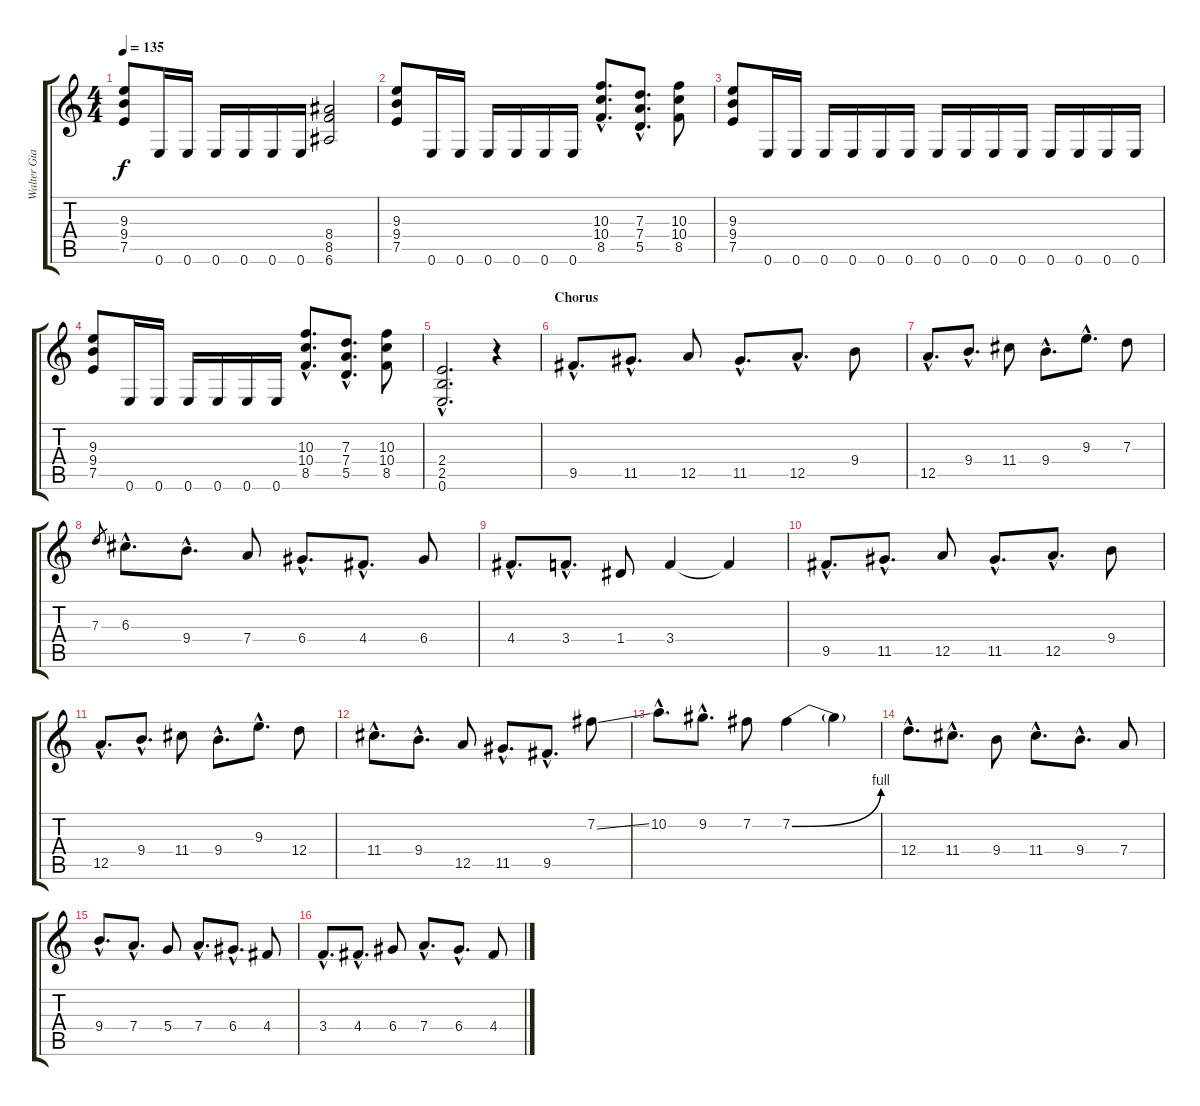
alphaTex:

\track ("Walter Giardino" "Walter Gia") {instrument overdrivenguitar}
\staff {score tabs}
\tuning (E4 B3 G3 D3 A2 E2) {hide}
\ts (4 4)
\tempo 135
\clef g2
\ks c
(9.3 9.4 7.5).8{dy f} 0.6.16 0.6.16 0.6.16 0.6.16 0.6.16 0.6.16 (8.4 8.5 6.6).2 |
(9.3 9.4 7.5).8 0.6.16 0.6.16 0.6.16 0.6.16 0.6.16 0.6.16 (10.3{hac} 10.4{hac} 8.5{hac}).8{d} (7.3{hac} 7.4{hac} 5.5{hac}).8{d} (10.3 10.4 8.5).8 |
(9.3 9.4 7.5).8 0.6.16 0.6.16 0.6.16 0.6.16 0.6.16 0.6.16 0.6.16 0.6.16 0.6.16 0.6.16 0.6.16 0.6.16 0.6.16 0.6.16 |
(9.3 9.4 7.5).8 0.6.16 0.6.16 0.6.16 0.6.16 0.6.16 0.6.16 (10.3{hac} 10.4{hac} 8.5{hac}).8{d} (7.3{hac} 7.4{hac} 5.5{hac}).8{d} (10.3 10.4 8.5).8 |
(2.4{hac} 2.5{hac} 0.6{hac}).2{d} r.4 |
\section ("" "Chorus")
9.5{hac}.8{d} 11.5{hac}.8{d} 12.5.8 11.5{hac}.8{d} 12.5{hac}.8{d} 9.4.8 |
12.5{hac}.8{d} 9.4{hac}.8{d} 11.4.8 9.4{hac}.8{d} 9.3{hac}.8{d} 7.3.8 |
7.3.8{gr} 6.3{hac}.8{d} 9.4{hac}.8{d} 7.4.8 6.4{hac}.8{d} 4.4{hac}.8{d} 6.4.8 |
4.4{hac}.8{d} 3.4{hac}.8{d} 1.4.8 3.4.4 3.4{t}.4 |
9.5{hac}.8{d} 11.5{hac}.8{d} 12.5.8 11.5{hac}.8{d} 12.5{hac}.8{d} 9.4.8 |
12.5{hac}.8{d} 9.4{hac}.8{d} 11.4.8 9.4{hac}.8{d} 9.3{hac}.8{d} 12.4.8 |
11.4{hac}.8{d} 9.4{hac}.8{d} 12.5.8 11.5{hac}.8{d} 9.5{hac}.8{d} 7.2{ss}.8 |
10.2{hac}.8{d} 9.2{hac}.8{d} 7.2.8 7.2{be (bend 0 0 60 4)}.4 7.2{t}.4 |
12.4{hac}.8{d} 11.4{hac}.8{d} 9.4.8 11.4{hac}.8{d} 9.4{hac}.8{d} 7.4.8 |
9.4{hac}.8{d} 7.4{hac}.8{d} 5.4.8 7.4{hac}.8{d} 6.4{hac}.8{d} 4.4.8 |
3.4{hac}.8{d} 4.4{hac}.8{d} 6.4.8 7.4{hac}.8{d} 6.4{hac}.8{d} 4.4.8
